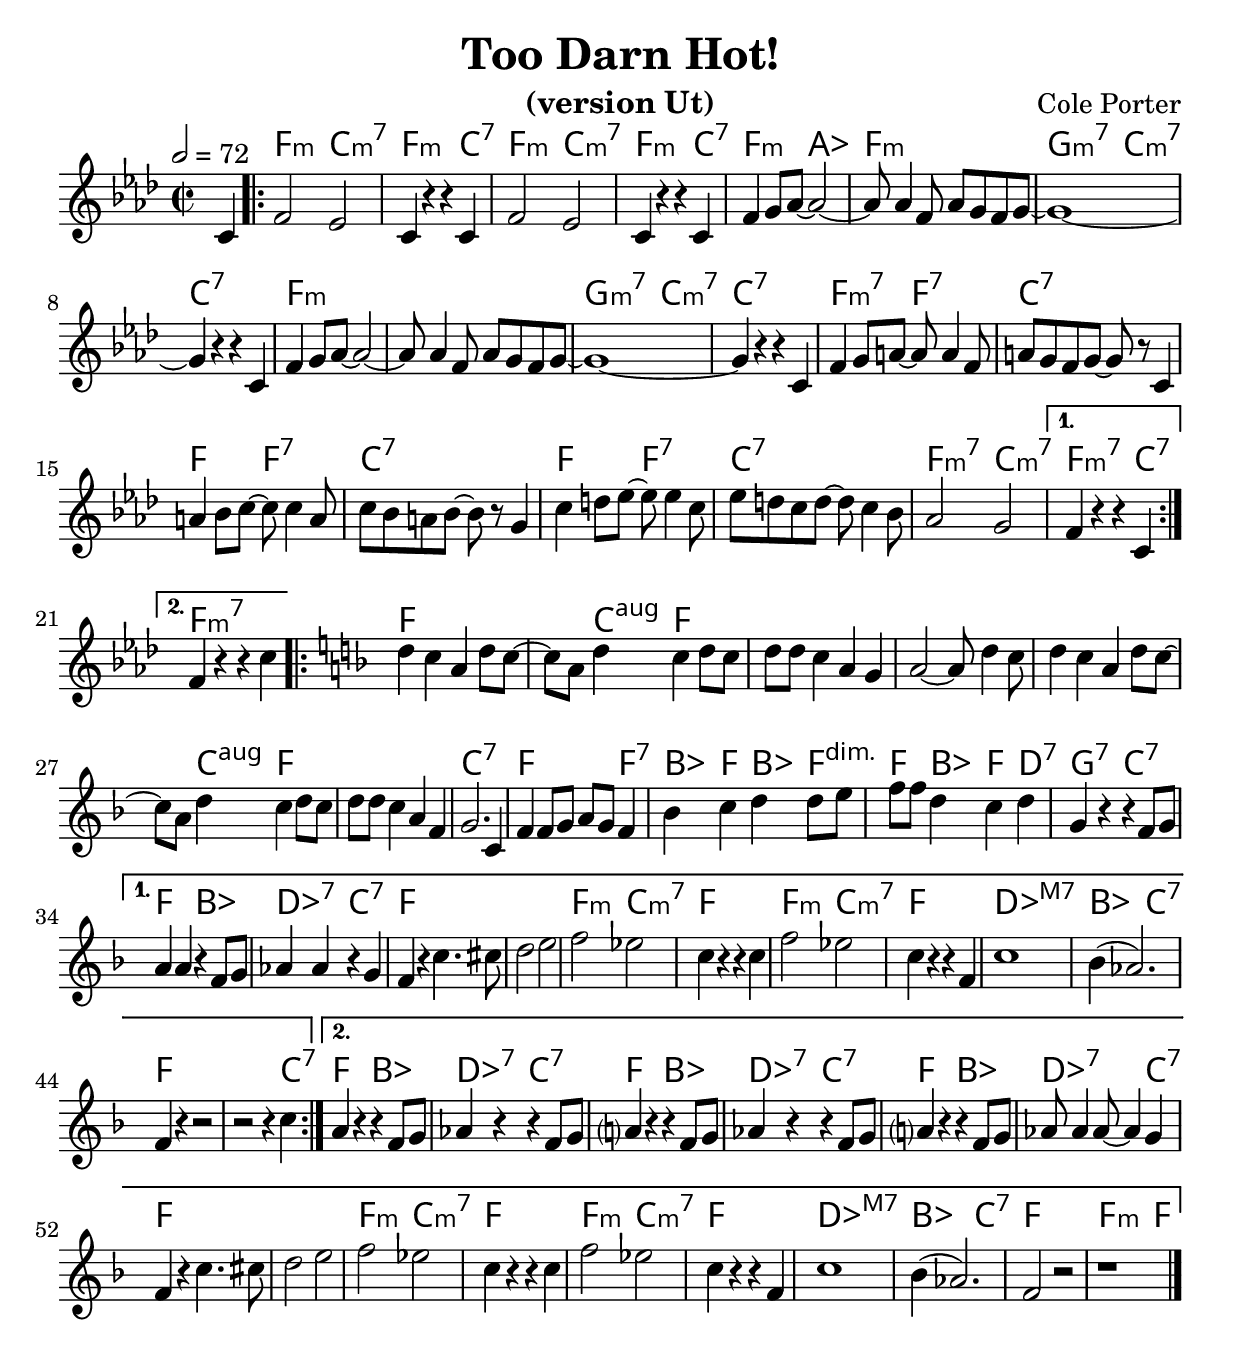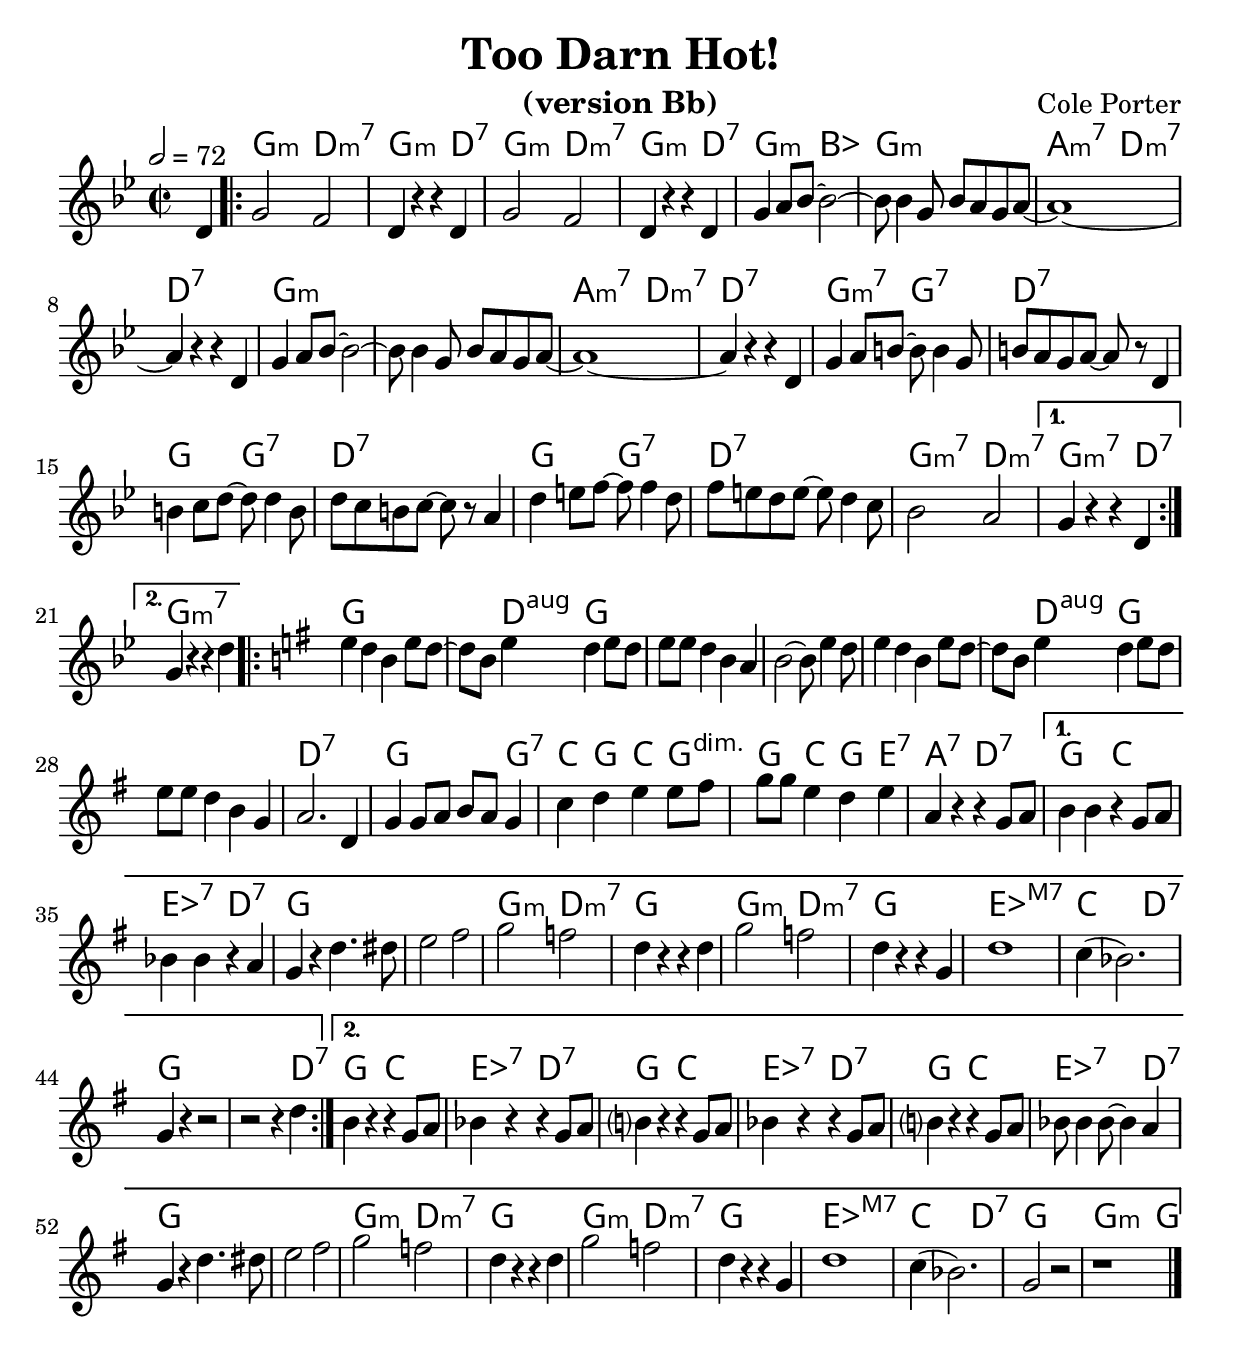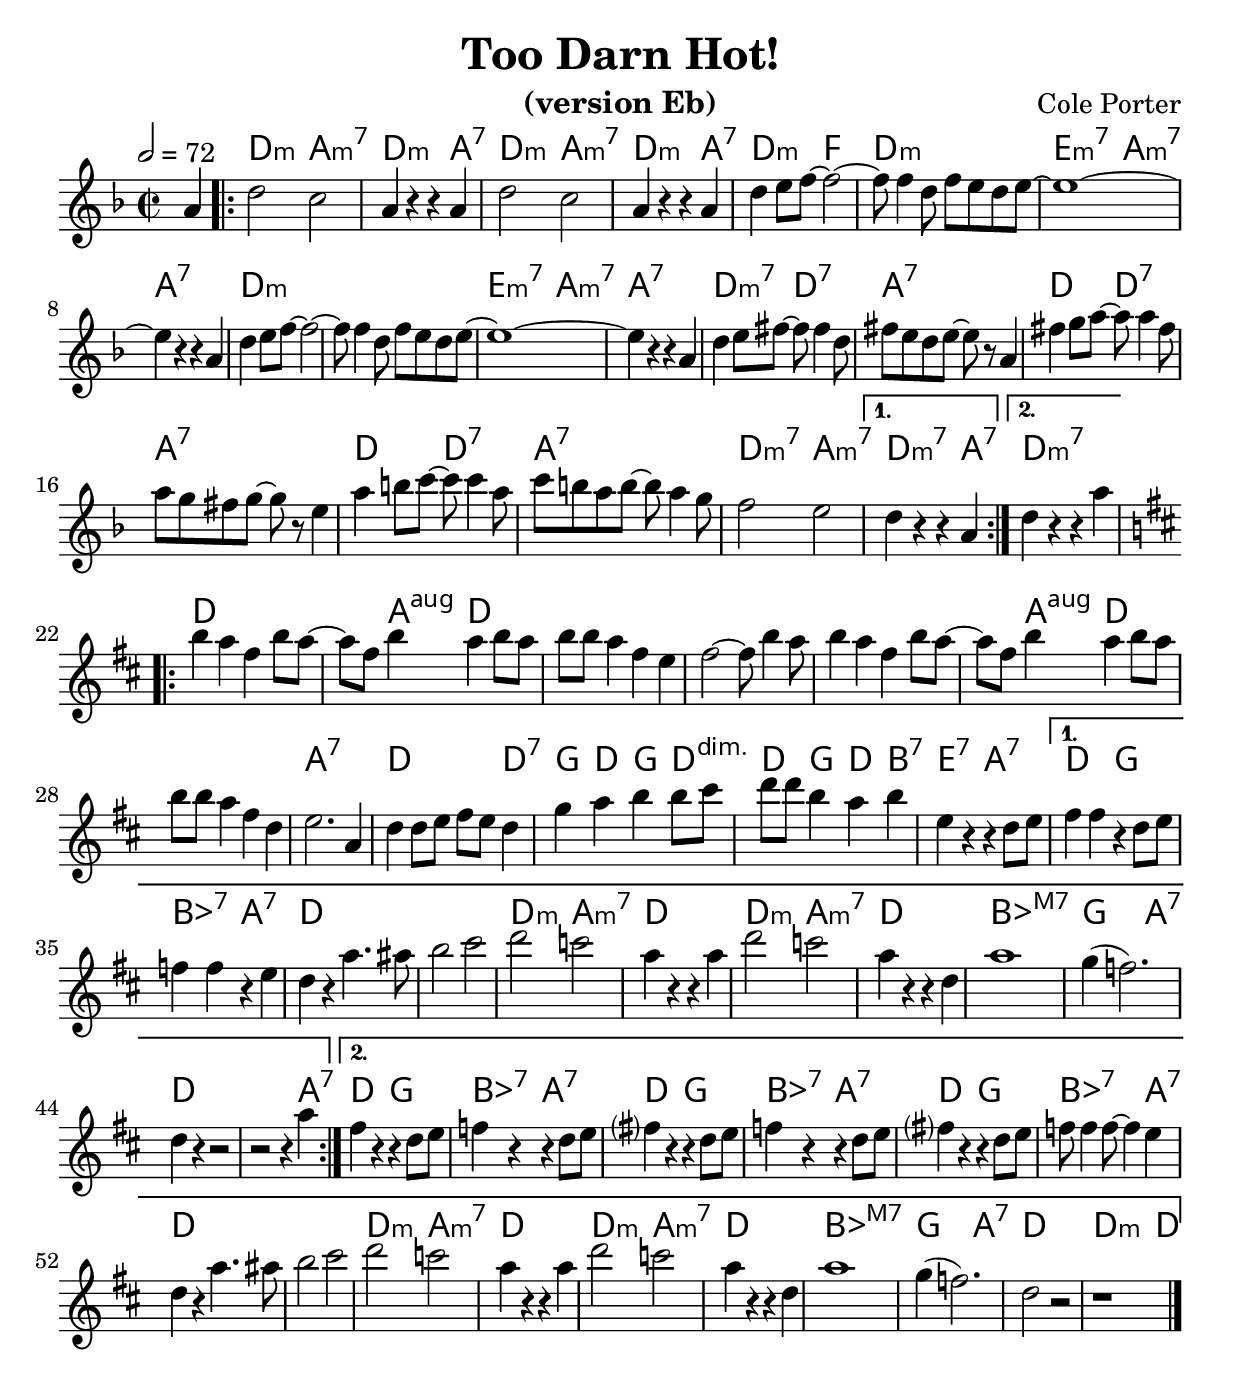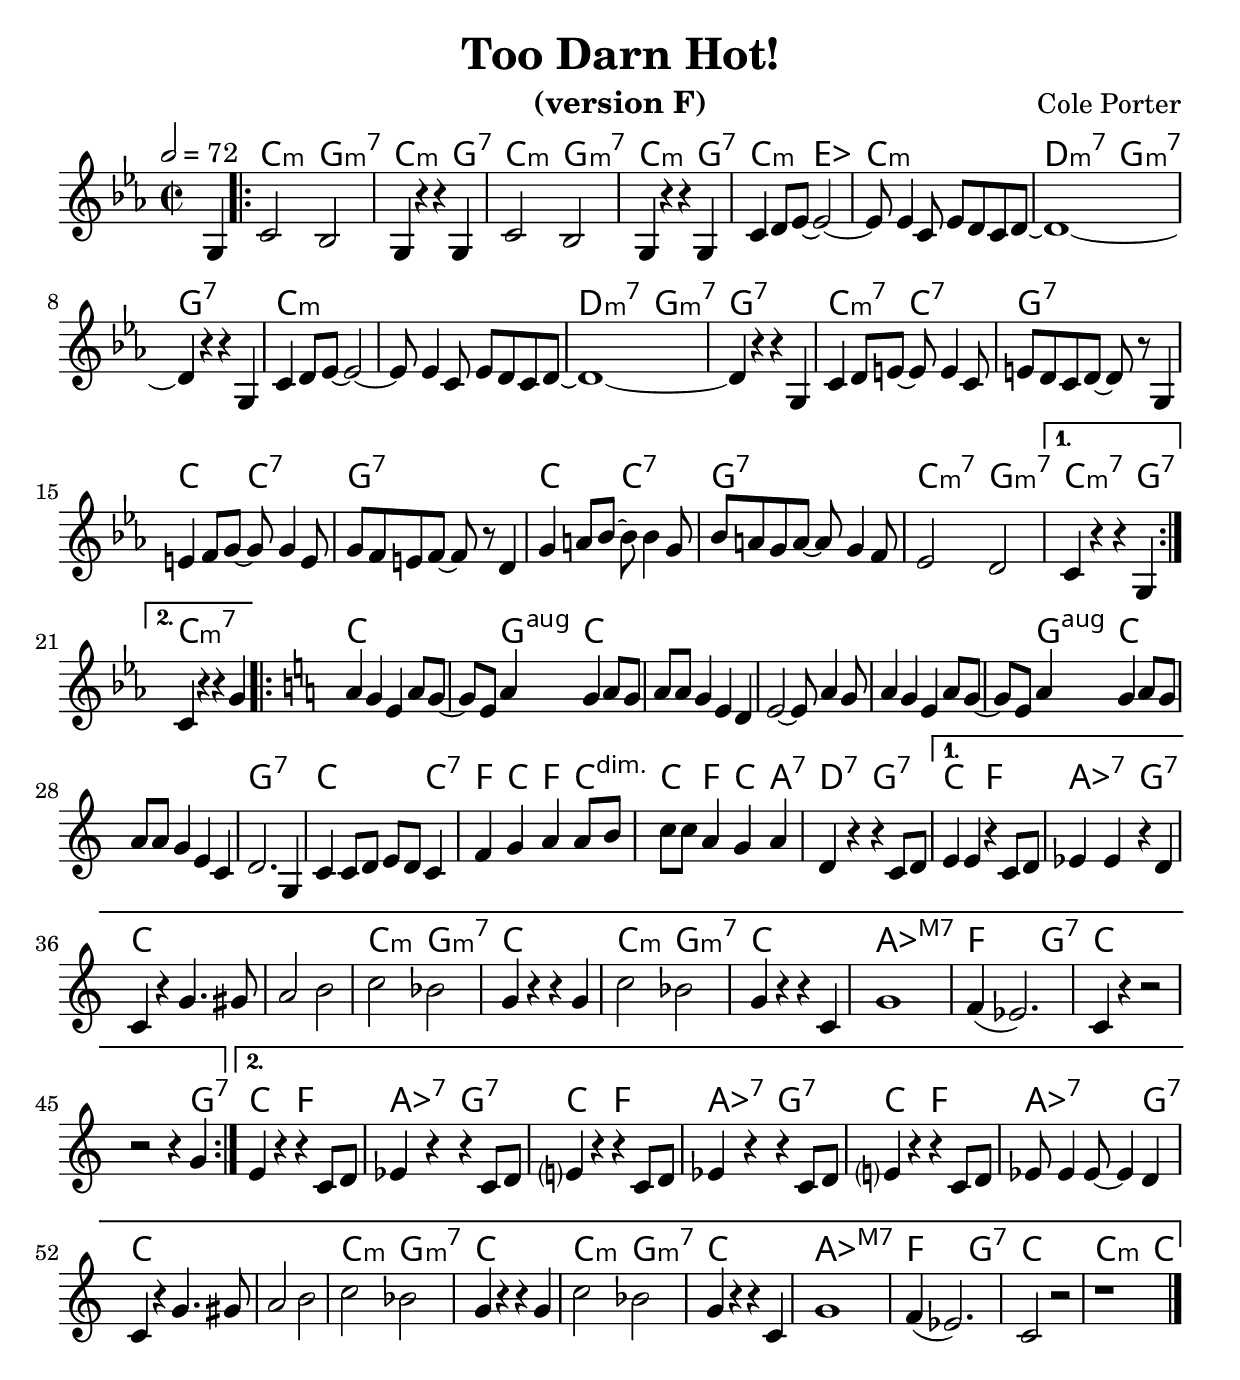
% Created on Mon Sep 20 15:23:38 CEST 2010
\version "2.24.0"

#(set-global-staff-size 24)
#(set-default-paper-size "a4")

\include "utils/AccordsJazzDefs.ly"

\paper { indent = 0\cm}

\header {
	title = "Too Darn Hot!" 
 	composer = "Cole Porter"
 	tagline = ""

}

startParenthesis = {
  \once \override Parentheses.stencils = #(lambda (grob)
        (let ((par-list (parentheses-interface::calc-parenthesis-stencils grob)))
          (list (car par-list) point-stencil )))
}

endParenthesis = {
  \once \override Parentheses.stencils = #(lambda (grob)
        (let ((par-list (parentheses-interface::calc-parenthesis-stencils grob)))
          (list point-stencil (cadr par-list))))
} 


accords = \chords {
  \partial 4 s4
  \repeat volta 2 {
    f2:m c:m7 f:m s4 c:7
    f2:m c:m7 f:m s4 c:7
    f2:m aes f1:m g2:m7 c:m7 c1:7
    f:m s g2:m7 c:m7 c1:7
    f2:m7 f:7 c1:7 f2 f:7 c1:7
    f2 f:7 c1:7 f2:m7 c:m7
  }
  \alternative {{f2:m7 s4 c:7}{f1:m7}}
  \repeat volta 2 {
  f1 s4 c:aug f2 s1 s s s4 c:aug f2 s1
  c:7 f2 s4 f:7 bes f bes f:dim f bes f d:7 g2:7 c:7}
  \alternative {{
    f bes des:7 c:7 f1 s 
    f2:m c:m7 f1 f2:m c:m7 f1
    des:maj7 bes2. c4:7 f1 s2. c4:7
                }{
    f2 bes des:7 c:7 f bes des:7 c:7
    f bes des:7 s4 c:7 f1 s
    f2:m c:m7 f1 f2:m c:m7 f1
    des:maj7 bes2. c4:7 f1 f2:m f
  }}
  
}

voix = \relative c' { 	
 % Type notes here 
\compressEmptyMeasures
\override Glissando.style = #'zigzag
\set Score.rehearsalMarkFormatter = #format-mark-box-alphabet
% \set Timing.beamExceptions = #'()
\partial 4 c4
\repeat volta 2 {
f2 es c4 r r c f2 es c4 r r c
f g8 aes~ aes2~ aes8 aes4 f8 aes g f g~ g1~ g4 r r c,
f g8 aes~ aes2~ aes8 aes4 f8 aes g f g~ g1~ g4 r r c,
f g8 a~ a a4 f8 a g f g~ g r c,4
a' bes8 c~ c c4 a8 c bes a bes~ bes r g4
c d8 es~ es es4 c8 es d c d~ d c4 bes8 aes2 g }
\alternative { {f4 r r c} {f4 r r c'} }
\key f \major
\repeat volta 2 {
d c a d8 c~ c a d4 c d8 c d d c4 a g a2~ a8 d4 c8
d4 c a d8 c~ c a d4 c d8 c d d c4 a f g2. c,4
f f8 g a g f4 bes c d d8 e f f d4 c d g, r r f8 g
}
\alternative {{
  a4 a r f8 g aes4 aes r g f r c'4. cis8 d2 e
  f es c4 r r c f2 es c4 r r f,
  c'1 bes4( aes2.) f4 r r2 r r4 c'
              }
              {
  a r r f8 g aes4 r r f8 g a4 r r f8 g aes4 r r f8 g
  a4 r r f8 g aes aes4 aes8~ aes4 g f r c'4. cis8 d2 e
  f es c4 r r c f2 es c4 r r f,
  c'1 bes4( aes2.) f2 r r1
              }
}
\bar "|."

}


staffViolon = \new Staff {
	\time 2/2
	\tempo 2 = 72
	\set Staff.midiInstrument = "trumpet"
	\key aes \major
	\clef treble
	\accidentalStyle modern-cautionary
	\voix
}

theme = \staffViolon

\include "utils/books.ly"
